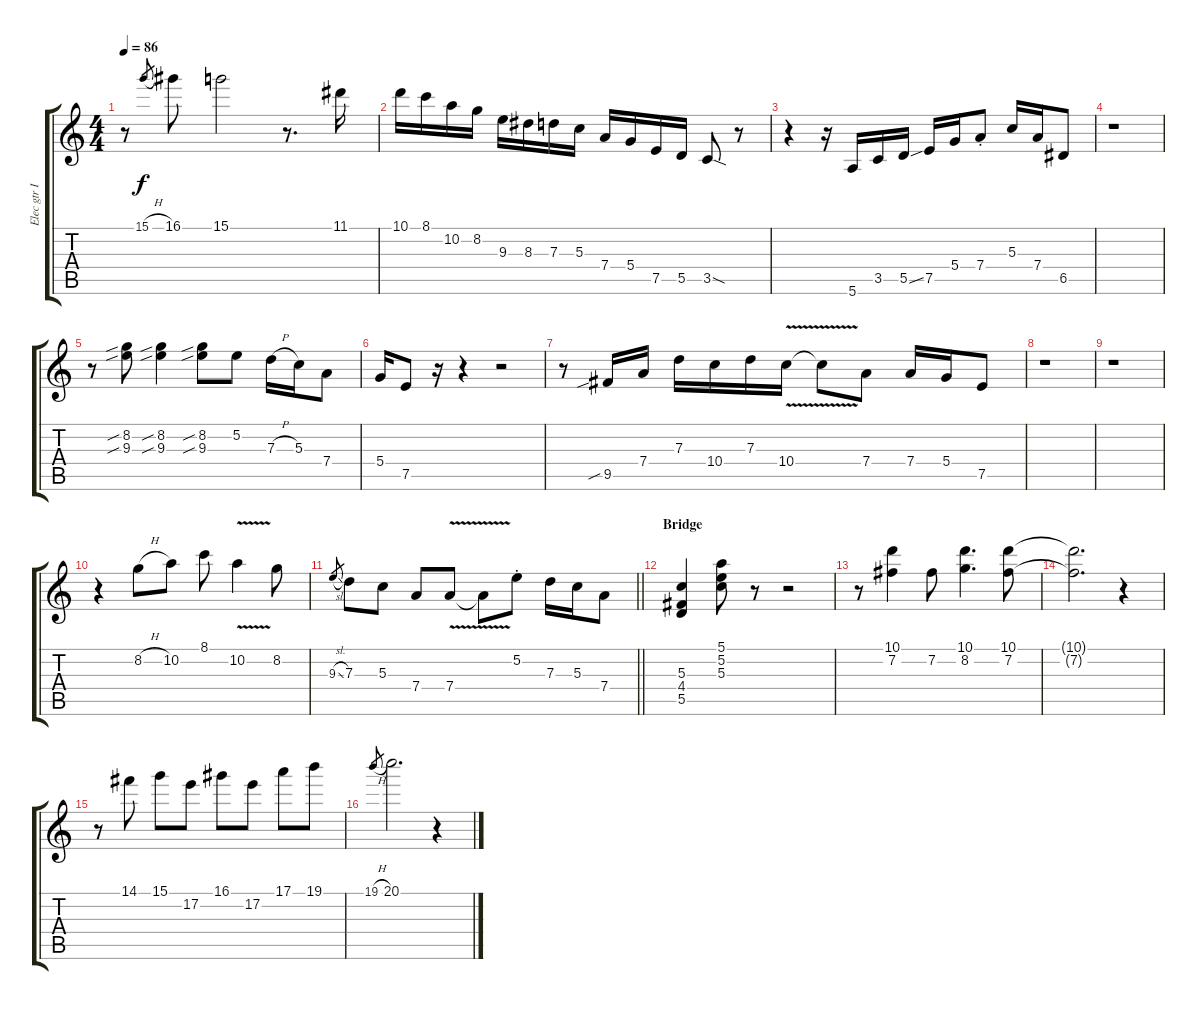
\track ("Elec gtr I" "Elec gtr I") {instrument overdrivenguitar}
\staff {score tabs}
\tuning (E4 B3 G3 D3 A2 E2) {hide}
\ts (4 4)
\tempo 86
\clef g2
\ks c
r.8{dy f} 15.1{h}.8{gr} 16.1.8 15.1.2 r.8{d} 11.1.16 |
10.1.16 8.1.16 10.2.16 8.2.16 9.3.16 8.3.16 7.3.16 5.3.16 7.4.16 5.4.16 7.5.16 5.5.16 3.5{sod}.8 r.8 |
r.4 r.16 5.6.16 3.5.16 5.5{ss}.16 7.5.16 5.4.16 7.4{st}.8 5.3.16 7.4.16 6.5.8 |
r.1 |
r.8 (8.2{sib} 9.3{sib}).8 (8.2{sib} 9.3{sib}).4 (8.2{sib} 9.3{sib}).8 5.2.8 7.3{h}.16 5.3.16 7.4.8 |
5.4.16 7.5.8 r.16 r.4 r.2 |
r.8 9.5{sib}.16 7.4.16 7.3.16 10.4.16 7.3.16 10.4{v}.16 10.4{t}.8 7.4.8 7.4.16 5.4.16 7.5.8 |
r.1 |
r.1 |
r.4 8.2{h}.8 10.2.8 8.1.8 10.2{v}.4 8.2.8 |
\barLineRight lightlight
9.3{sl}.8{gr} 7.3.8 5.3.8 7.4.8 7.4{v}.8 7.4{t}.8 5.2{st}.8 7.3.16 5.3.16 7.4.8 |
\section ("" "Bridge")
(5.3 4.4 5.5).4 (5.1 5.2 5.3).8 r.8 r.2 |
r.8 (10.1 7.2).4 7.2.8 (10.1 8.2).4{d} (10.1 7.2).8 |
(10.1{t} 7.2{t}).2{d} r.4 |
r.8 14.1.8 15.1.8 17.2.8 16.1.8 17.2.8 17.1.8 19.1.8 |
19.1{h}.8{gr} 20.1.2{d} r.4
